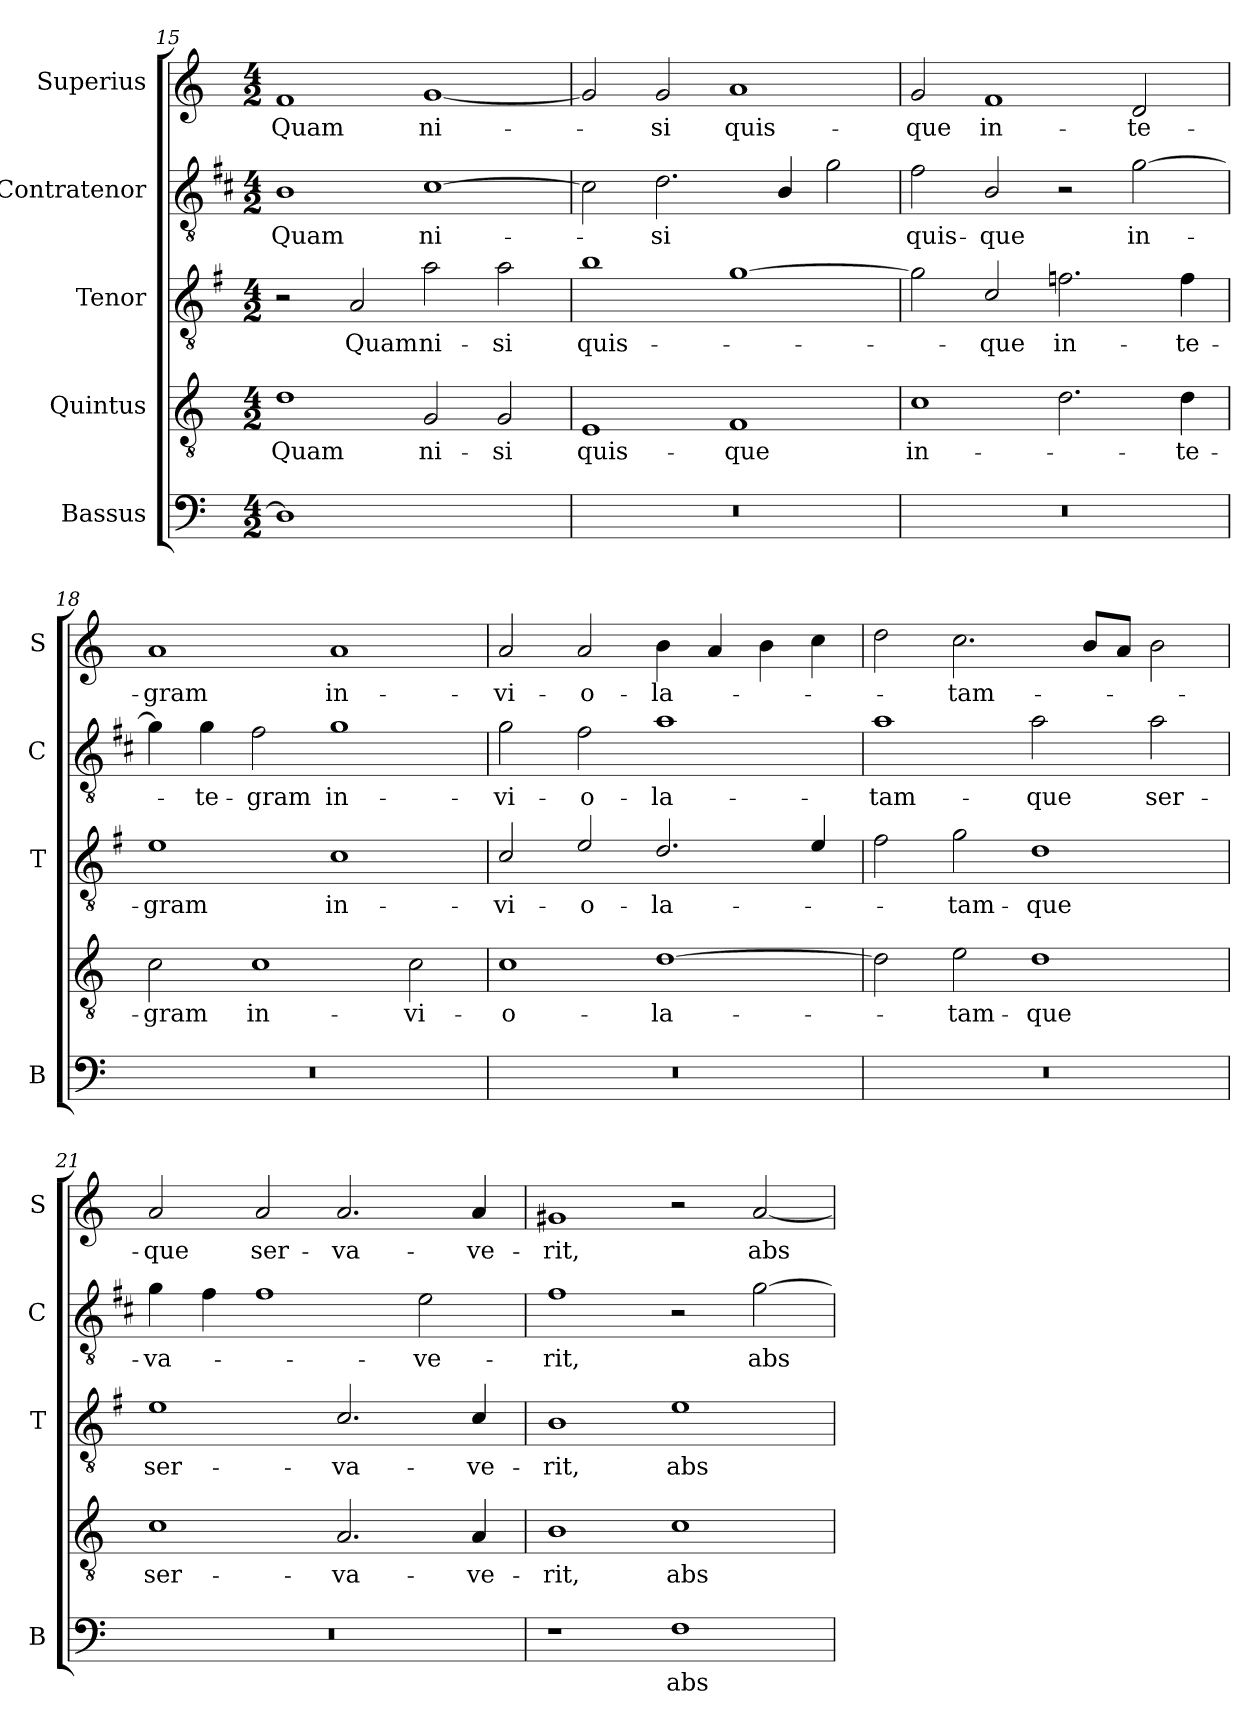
**kern	**text	**kern	**text	**kern	**text	**kern	**text	**kern	**text
*part5	*part5	*part4	*part4	*part3	*part3	*part2	*part2	*part1	*part1
*staff5	*staff5	*staff4	*staff4	*staff3	*staff3	*staff2	*staff2	*staff1	*staff1
*I"Bassus	*	*I"Quintus	*	*I"Tenor	*	*I"Contratenor	*	*I"Superius	*
*I'B	*	*	*	*I'T	*	*I'C	*	*I'S	*
*clefF4	*	*clefGv2	*	*clefGv2	*	*clefGv2	*	*clefG2	*
*	*	*	*	*ITrd4c7	*	*ITrd1c2	*	*	*
*k[]	*	*k[]	*	*k[]	*	*k[]	*	*k[]	*
*C:	*	*C:	*	*C:	*	*C:	*	*C:	*
*M4/2	*	*M4/2	*	*M4/2	*	*M4/2	*	*M4/2	*
=15	=15	=15	=15	=15	=15	=15	=15	=15	=15
!	!	!	!LO:LY:b	!	!	!	!LO:LY:b	!	!LO:LY:b
1D]	.	1d	Quam	2r	.	1A	Quam	1f	Quam
!	!	!	!	!	!LO:LY:b	!	!	!	!
.	.	.	.	2D/	Quam	.	.	.	.
!	!	!	!LO:LY:b	!	!LO:LY:b	!	!LO:LY:b	!	!LO:LY:b
1ryy	.	2G/	ni-	2d\	ni-	[1B	ni-	[1g	ni-
!	!	!	!LO:LY:b	!	!LO:LY:b	!	!	!	!
.	.	2G/	-si	2d\	-si	.	.	.	.
=16	=16	=16	=16	=16	=16	=16	=16	=16	=16
!	!	!	!LO:LY:b	!	!LO:LY:b	!	!	!	!
0r	.	1E	quis-	1e	quis-	2B\]	.	2g/]	.
!	!	!	!	!	!	!	!LO:LY:b	!	!LO:LY:b
.	.	.	.	.	.	2.c\	-si	2g/	-si
!	!	!	!LO:LY:b	!	!	!	!	!	!LO:LY:b
.	.	1F	-que	[1c	.	.	.	1a	quis-
.	.	.	.	.	.	4A/	.	.	.
.	.	.	.	.	.	2f\	.	.	.
=17	=17	=17	=17	=17	=17	=17	=17	=17	=17
!	!	!	!LO:LY:b	!	!	!	!LO:LY:b	!	!LO:LY:b
0r	.	1c	in-	2c\]	.	2e\	quis-	2g/	-que
!	!	!	!	!	!LO:LY:b	!	!LO:LY:b	!	!LO:LY:b
.	.	.	.	2F/	-que	2A/	-que	1f	in-
!	!	!	!	!	!LO:LY:b	!	!	!	!
.	.	2.d\	.	2.B-X\	in-	2r	.	.	.
!	!	!	!	!	!	!	!LO:LY:b	!	!LO:LY:b
.	.	.	.	.	.	[2f\	in-	2d/	-te-
!	!	!	!LO:LY:b	!	!LO:LY:b	!	!	!	!
.	.	4d\	-te-	4B-\	-te-	.	.	.	.
!!LO:LB:g=z
=18	=18	=18	=18	=18	=18	=18	=18	=18	=18
!	!	!	!LO:LY:b	!	!LO:LY:b	!	!	!	!LO:LY:b
0r	.	2c\	-gram	1A	-gram	4f\]	.	1a	-gram
!	!	!	!	!	!	!	!LO:LY:b	!	!
.	.	.	.	.	.	4f\	-te-	.	.
!	!	!	!LO:LY:b	!	!	!	!LO:LY:b	!	!
.	.	1c	in-	.	.	2e\	-gram	.	.
!	!	!	!	!	!LO:LY:b	!	!LO:LY:b	!	!LO:LY:b
.	.	.	.	1F	in-	1f	in-	1a	in-
!	!	!	!LO:LY:b	!	!	!	!	!	!
.	.	2c\	-vi-	.	.	.	.	.	.
=19	=19	=19	=19	=19	=19	=19	=19	=19	=19
!	!	!	!LO:LY:b	!	!LO:LY:b	!	!LO:LY:b	!	!LO:LY:b
0r	.	1c	-o-	2F/	-vi-	2f\	-vi-	2a/	-vi-
!	!	!	!	!	!LO:LY:b	!	!LO:LY:b	!	!LO:LY:b
.	.	.	.	2A/	-o-	2e\	-o-	2a/	-o-
!	!	!	!LO:LY:b	!	!LO:LY:b	!	!LO:LY:b	!	!LO:LY:b
.	.	[1d	-la-	2.G/	-la-	1g	-la-	4b\	-la-
.	.	.	.	.	.	.	.	4a/	.
.	.	.	.	.	.	.	.	4b\	.
.	.	.	.	4A/	.	.	.	4cc\	.
=20	=20	=20	=20	=20	=20	=20	=20	=20	=20
!	!	!	!	!	!	!	!LO:LY:b	!	!
0r	.	2d\]	.	2B\	.	1g	-tam-	2dd\	.
!	!	!	!LO:LY:b	!	!LO:LY:b	!	!	!	!LO:LY:b
.	.	2e\	-tam-	2c\	-tam-	.	.	2.cc\	-tam-
!	!	!	!LO:LY:b	!	!LO:LY:b	!	!LO:LY:b	!	!
.	.	1d	-que	1G	-que	2g\	-que	.	.
.	.	.	.	.	.	.	.	8b/L	.
.	.	.	.	.	.	.	.	8a/J	.
!	!	!	!	!	!	!	!LO:LY:b	!	!
.	.	.	.	.	.	2g\	ser-	2b\	.
=21	=21	=21	=21	=21	=21	=21	=21	=21	=21
!	!	!	!LO:LY:b	!	!LO:LY:b	!	!LO:LY:b	!	!LO:LY:b
0r	.	1c	ser-	1A	ser-	4f\	-va-	2a/	-que
.	.	.	.	.	.	4e\	.	.	.
!	!	!	!	!	!	!	!	!	!LO:LY:b
.	.	.	.	.	.	1e	.	2a/	ser-
!	!	!	!LO:LY:b	!	!LO:LY:b	!	!	!	!LO:LY:b
.	.	2.A/	-va-	2.F/	-va-	.	.	2.a/	-va-
!	!	!	!	!	!	!	!LO:LY:b	!	!
.	.	.	.	.	.	2d\	-ve-	.	.
!	!	!	!LO:LY:b	!	!LO:LY:b	!	!	!	!LO:LY:b
.	.	4A/	-ve-	4F/	-ve-	.	.	4a/	-ve-
=22	=22	=22	=22	=22	=22	=22	=22	=22	=22
!	!	!	!LO:LY:b	!	!LO:LY:b	!	!LO:LY:b	!	!LO:LY:b
1r	.	1B	-rit,	1E	-rit,	1e	-rit,	1g#X	-rit,
!	!LO:LY:b	!	!LO:LY:b	!	!LO:LY:b	!	!	!	!
1F	abs-	1c	abs-	1A	abs-	2r	.	2r	.
!	!	!	!	!	!	!	!LO:LY:b	!	!LO:LY:b
.	.	.	.	.	.	[2f\	abs-	[2a/	abs-
=	=	=	=	=	=	=	=	=	=
*-	*-	*-	*-	*-	*-	*-	*-	*-	*-
